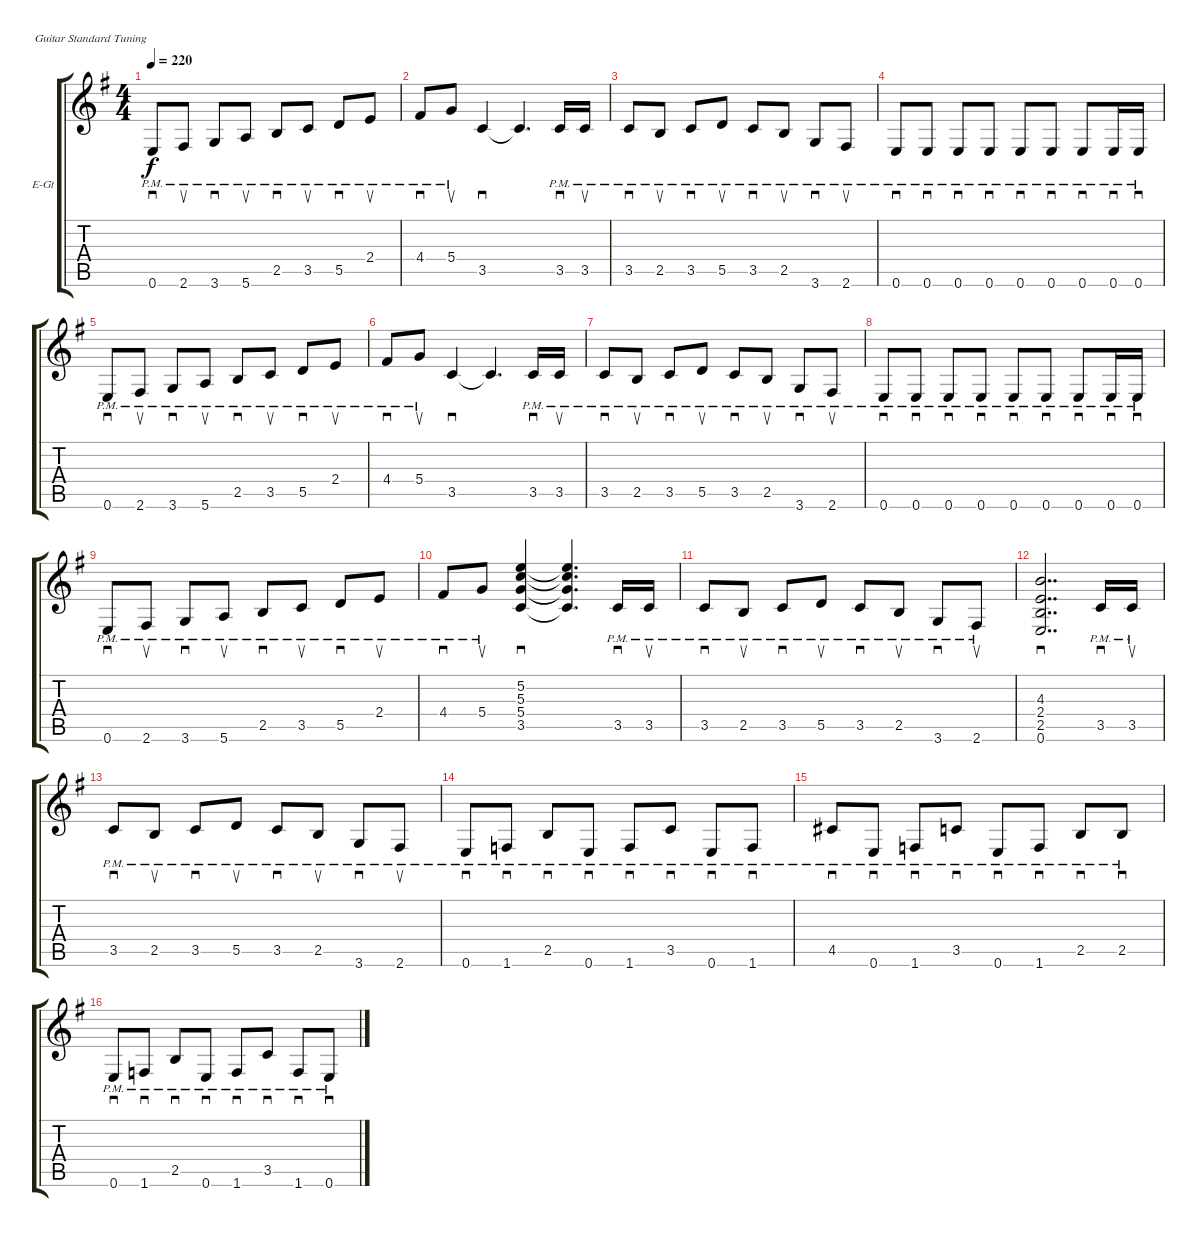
\defaultSystemsLayout 4
\bracketExtendMode groupsimilarinstruments
\firstSystemTrackNameOrientation horizontal
\otherSystemsTrackNameOrientation horizontal
\chordDiagramsInScore
\track ("James H." "E-Gt") {instrument overdrivenguitar}
\staff {score tabs}
\tuning (E4 B3 G3 D3 A2 E2)
\ts (4 4)
\tempo 220
\clef g2
\ks g
0.6{pm}.8{sd dy f} 2.6{pm}.8{su} 3.6{pm}.8{sd} 5.6{pm}.8{su} 2.5{pm}.8{sd} 3.5{pm}.8{su} 5.5{pm}.8{sd} 2.4{pm}.8{su} |
4.4{pm}.8{sd} 5.4{pm}.8{su} 3.5.4{sd} 3.5{t}.4{d} 3.5{pm}.16{sd} 3.5{pm}.16{su} |
3.5{pm}.8{sd} 2.5{pm}.8{su} 3.5{pm}.8{sd} 5.5{pm}.8{su} 3.5{pm}.8{sd} 2.5{pm}.8{su} 3.6{pm}.8{sd} 2.6{pm}.8{su} |
0.6{pm}.8{sd} 0.6{pm}.8{sd} 0.6{pm}.8{sd} 0.6{pm}.8{sd} 0.6{pm}.8{sd} 0.6{pm}.8{sd} 0.6{pm}.8{sd} 0.6{pm}.16{sd} 0.6{pm}.16{sd} |
0.6{pm}.8{sd} 2.6{pm}.8{su} 3.6{pm}.8{sd} 5.6{pm}.8{su} 2.5{pm}.8{sd} 3.5{pm}.8{su} 5.5{pm}.8{sd} 2.4{pm}.8{su} |
4.4{pm}.8{sd} 5.4{pm}.8{su} 3.5.4{sd} 3.5{t}.4{d} 3.5{pm}.16{sd} 3.5{pm}.16{su} |
3.5{pm}.8{sd} 2.5{pm}.8{su} 3.5{pm}.8{sd} 5.5{pm}.8{su} 3.5{pm}.8{sd} 2.5{pm}.8{su} 3.6{pm}.8{sd} 2.6{pm}.8{su} |
0.6{pm}.8{sd} 0.6{pm}.8{sd} 0.6{pm}.8{sd} 0.6{pm}.8{sd} 0.6{pm}.8{sd} 0.6{pm}.8{sd} 0.6{pm}.8{sd} 0.6{pm}.16{sd} 0.6{pm}.16{sd} |
0.6{pm}.8{sd} 2.6{pm}.8{su} 3.6{pm}.8{sd} 5.6{pm}.8{su} 2.5{pm}.8{sd} 3.5{pm}.8{su} 5.5{pm}.8{sd} 2.4{pm}.8{su} |
4.4{pm}.8{sd} 5.4{pm}.8{su} (3.5 5.4 5.3 5.2).4{sd} (3.5{t} 5.4{t} 5.3{t} 5.2{t}).4{d} 3.5{pm}.16{sd} 3.5{pm}.16{su} |
3.5{pm}.8{sd} 2.5{pm}.8{su} 3.5{pm}.8{sd} 5.5{pm}.8{su} 3.5{pm}.8{sd} 2.5{pm}.8{su} 3.6{pm}.8{sd} 2.6{pm}.8{su} |
(0.6 2.5 2.4 4.3).2{dd sd} 3.5{pm}.16{sd} 3.5{pm}.16{su} |
3.5{pm}.8{sd} 2.5{pm}.8{su} 3.5{pm}.8{sd} 5.5{pm}.8{su} 3.5{pm}.8{sd} 2.5{pm}.8{su} 3.6{pm}.8{sd} 2.6{pm}.8{su} |
0.6{pm}.8{sd} 1.6{pm}.8{sd} 2.5{pm}.8{sd} 0.6{pm}.8{sd} 1.6{pm}.8{sd} 3.5{pm}.8{sd} 0.6{pm}.8{sd} 1.6{pm}.8{sd} |
4.5{pm}.8{sd} 0.6{pm}.8{sd} 1.6{pm}.8{sd} 3.5{pm}.8{sd} 0.6{pm}.8{sd} 1.6{pm}.8{sd} 2.5{pm}.8{sd} 2.5{pm}.8{sd} |
0.6{pm}.8{sd} 1.6{pm}.8{sd} 2.5{pm}.8{sd} 0.6{pm}.8{sd} 1.6{pm}.8{sd} 3.5{pm}.8{sd} 1.6{pm}.8{sd} 0.6{pm}.8{sd}
